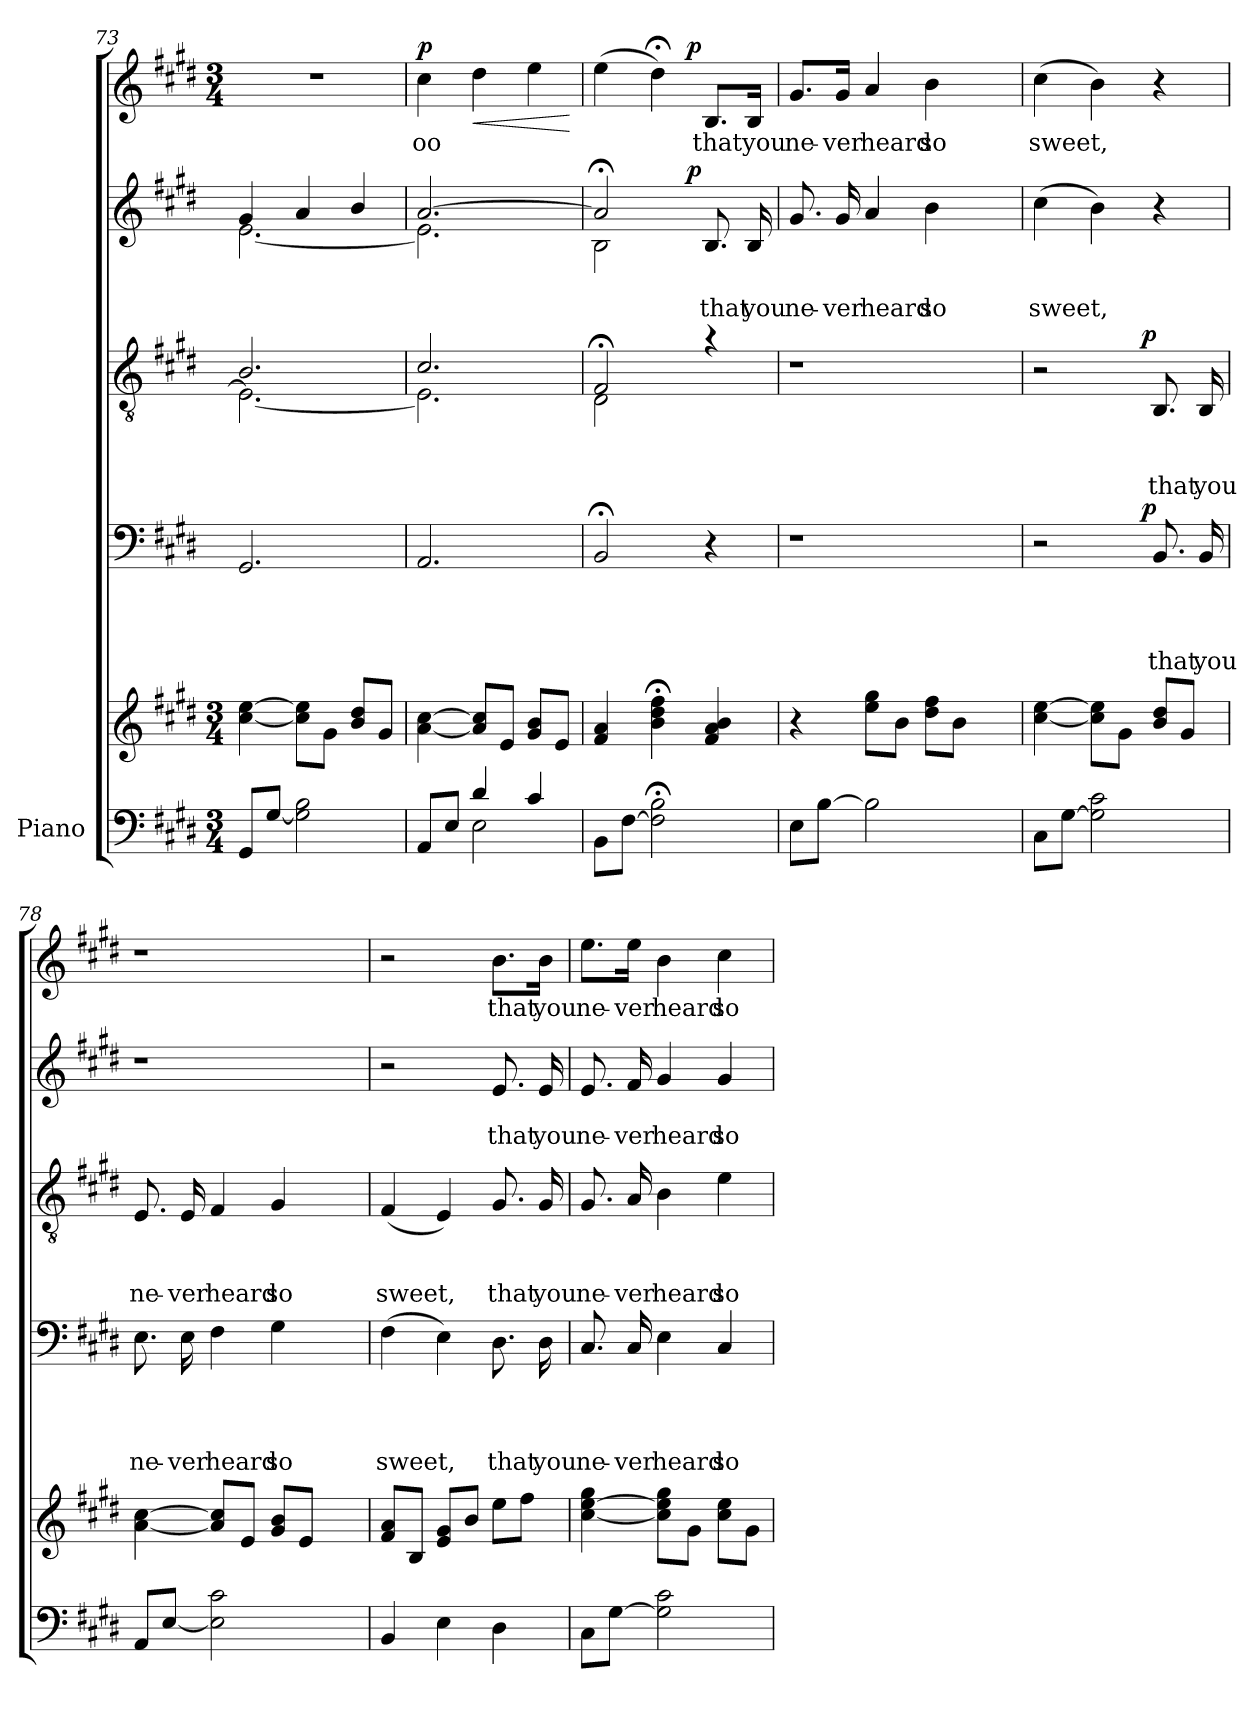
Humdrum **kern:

**kern	**kern	**kern	**text	**text	**text	**text	**dynam	**kern	**text	**text	**text	**dynam	**kern	**text	**text	**dynam	**kern	**text	**dynam
*part5	*part5	*part4	*part4	*part4	*part4	*part4	*part4	*part3	*part3	*part3	*part3	*part3	*part2	*part2	*part2	*part2	*part1	*part1	*part1
*staff6	*staff5	*staff4	*staff4	*staff4	*staff4	*staff4	*staff4	*staff3	*staff3	*staff3	*staff3	*staff3	*staff2	*staff2	*staff2	*staff2	*staff1	*staff1	*staff1
*I"Piano	*	*	*	*	*	*	*	*	*	*	*	*	*	*	*	*	*	*	*
*clefF4	*clefG2	*clefF4	*	*	*	*	*	*clefGv2	*	*	*	*	*clefG2	*	*	*	*clefG2	*	*
*k[f#c#g#d#]	*k[f#c#g#d#]	*k[f#c#g#d#]	*	*	*	*	*	*k[f#c#g#d#]	*	*	*	*	*k[f#c#g#d#]	*	*	*	*k[f#c#g#d#]	*	*
*E:	*E:	*E:	*	*	*	*	*	*E:	*	*	*	*	*E:	*	*	*	*E:	*	*
*M3/4	*M3/4	*	*	*	*	*	*	*	*	*	*	*	*	*	*	*	*M3/4	*	*
=73	=73	=73	=73	=73	=73	=73	=73	=73	=73	=73	=73	=73	=73	=73	=73	=73	=73	=73	=73
*	*	*	*	*	*	*	*	*^	*	*	*	*	*^	*	*	*	*	*	*
!	!	!	!	!	!	!	!	!	!	!	!	!	!	!	!	!	!	!	!LO:N:vis=1	!	!
8GG#/L	[<4cc#\ [>4ee\	2.GG#/	.	.	.	.	.	2.B/	2.E\_	.	.	.	.	4g#/	[<2.e\	.	.	.	2.r	.	.
[<8G#/J	.	.	.	.	.	.	.	.	.	.	.	.	.	.	.	.	.	.	.	.	.
2G#\] 2B\	8cc#\] 8ee\]L	.	.	.	.	.	.	.	.	.	.	.	.	4a/	.	.	.	.	.	.	.
.	8g#\J	.	.	.	.	.	.	.	.	.	.	.	.	.	.	.	.	.	.	.	.
.	8b/ 8dd#/L	.	.	.	.	.	.	.	.	.	.	.	.	4b/	.	.	.	.	.	.	.
.	8g#/J	.	.	.	.	.	.	.	.	.	.	.	.	.	.	.	.	.	.	.	.
=74	=74	=74	=74	=74	=74	=74	=74	=74	=74	=74	=74	=74	=74	=74	=74	=74	=74	=74	=74	=74	=74
*^	*	*	*	*	*	*	*	*	*	*	*	*	*	*	*	*	*	*	*	*	*
!	!	!	!	!	!	!	!	!	!	!	!	!	!	!	!	!	!	!	!	!	!LO:LY:b	!LO:DY:a
8AA/L	4ryy	[<4a\ [>4cc#\	2.AA/	.	.	.	.	.	2.c#/	2.E\]	.	.	.	.	[>2.a/	2.e\]	.	.	.	4cc#\	oo	p
8E/J	.	.	.	.	.	.	.	.	.	.	.	.	.	.	.	.	.	.	.	.	.	.
!	!	!	!	!	!	!	!	!	!	!	!	!	!	!	!	!	!	!	!	!	!	!LO:HP:b
4d#/	2E\	8a/] 8cc#/]L	.	.	.	.	.	.	.	.	.	.	.	.	.	.	.	.	.	4dd#\	.	<
.	.	8e/J	.	.	.	.	.	.	.	.	.	.	.	.	.	.	.	.	.	.	.	.
4c#/	.	8g#/ 8b/L	.	.	.	.	.	.	.	.	.	.	.	.	.	.	.	.	.	4ee\	.	.
.	.	8e/J	.	.	.	.	.	.	.	.	.	.	.	.	.	.	.	.	.	.	.	.
*	*	*	*	*	*	*	*	*	*v	*v	*	*	*	*	*	*	*	*	*	*	*	*
*v	*v	*	*	*	*	*	*	*	*	*	*	*	*	*v	*v	*	*	*	*	*	*
.	.	.	.	.	.	.	.	.	.	.	.	.	.	.	.	.	.	.	[
=75	=75	=75	=75	=75	=75	=75	=75	=75	=75	=75	=75	=75	=75	=75	=75	=75	=75	=75	=75
*	*	*	*	*	*	*	*	*^	*	*	*	*	*^	*	*	*	*^	*	*
*	*	*	*	*	*	*	*	*	*	*	*	*	*	*	*^	*	*	*	*	*	*	*
8BB\L	4f#/ 4a/	2BB;/	.	.	.	.	.	2F#;</	2D#\	.	.	.	.	2a;</]	2B\	4..ryy	.	.	.	(>4ee\	4..ryy	.	.
[>8F#\J	.	.	.	.	.	.	.	.	.	.	.	.	.	.	.	.	.	.	.	.	.	.	.
2F#\];< 2B\;<	4b\;< 4dd#\;< 4ff#\;<	.	.	.	.	.	.	.	.	.	.	.	.	.	.	.	.	.	.	4dd#;<\)	.	.	.
!	!	!	!	!	!	!	!	!	!	!	!	!	!	!	!	!	!	!	!LO:DY:a	!	!	!	!LO:DY:a
.	.	.	.	.	.	.	.	.	.	.	.	.	.	.	.	4ryy	.	.	p	.	4ryy	.	p
!	!	!	!	!	!	!	!	!	!	!	!	!	!	!	!	!	!	!LO:LY:b	!	!	!	!LO:LY:b	!
.	4f#/ 4a/ 4b/	4r	.	.	.	.	.	4ra	4ryy	.	.	.	.	8.B/	4ryy	.	.	that	.	8.B/L	.	that	.
!	!	!	!	!	!	!	!	!	!	!	!	!	!	!	!	!	!	!LO:LY:b	!	!	!	!LO:LY:b	!
.	.	.	.	.	.	.	.	.	.	.	.	.	.	16B/	.	16ryy	.	you	.	16B/Jk	16ryy	you	.
*	*	*	*	*	*	*	*	*v	*v	*	*	*	*	*	*	*	*	*	*	*	*	*	*
!!LO:PB:g=z
=76	=76	=76	=76	=76	=76	=76	=76	=76	=76	=76	=76	=76	=76	=76	=76	=76	=76	=76	=76	=76	=76	=76
!	!	!LO:N:vis=1	!	!	!	!	!	!LO:N:vis=1	!	!	!	!	!	!	!	!	!LO:LY:b	!	!	!	!LO:LY:b	!
*	*	*	*	*	*	*	*	*	*	*	*	*	*v	*v	*v	*	*	*	*	*	*	*
*	*	*	*	*	*	*	*	*	*	*	*	*	*	*	*	*	*v	*v	*	*
8E\L	4r	1r	.	.	.	.	.	1r	.	.	.	.	8.g#/	.	ne-	.	8.g#/L	ne-	.
[>8B\J	.	.	.	.	.	.	.	.	.	.	.	.	.	.	.	.	.	.	.
!	!	!	!	!	!	!	!	!	!	!	!	!	!	!	!LO:LY:b	!	!	!LO:LY:b	!
.	.	.	.	.	.	.	.	.	.	.	.	.	16g#/	.	-ver	.	16g#/Jk	-ver	.
!	!	!	!	!	!	!	!	!	!	!	!	!	!	!	!LO:LY:b	!	!	!LO:LY:b	!
2B\]	8ee\ 8gg#\L	.	.	.	.	.	.	.	.	.	.	.	4a/	.	heard	.	4a/	heard	.
.	8b\J	.	.	.	.	.	.	.	.	.	.	.	.	.	.	.	.	.	.
!	!	!	!	!	!	!	!	!	!	!	!	!	!	!	!LO:LY:b	!	!	!LO:LY:b	!
.	8dd#\ 8ff#\L	.	.	.	.	.	.	.	.	.	.	.	4b\	.	so	.	4b\	so	.
.	8b\J	.	.	.	.	.	.	.	.	.	.	.	.	.	.	.	.	.	.
4ryy	4ryy	.	.	.	.	.	.	.	.	.	.	.	4ryy	.	.	.	4ryy	.	.
=77	=77	=77	=77	=77	=77	=77	=77	=77	=77	=77	=77	=77	=77	=77	=77	=77	=77	=77	=77
!	!	!	!	!	!	!	!	!	!	!	!	!	!	!	!LO:LY:b	!	!	!LO:LY:b	!
*	*	*^	*	*	*	*	*	*^	*	*	*	*	*	*	*	*	*	*	*
8C#\L	[<4cc#\ [>4ee\	2r	4...ryy	.	.	.	.	.	2r	4...ryy	.	.	.	.	(>4cc#\	.	sweet,	.	(>4cc#\	sweet,	.
[>8G#\J	.	.	.	.	.	.	.	.	.	.	.	.	.	.	.	.	.	.	.	.	.
2G#\] 2c#\	8cc#\] 8ee\]L	.	.	.	.	.	.	.	.	.	.	.	.	.	4b\)	.	.	.	4b\)	.	.
.	8g#\J	.	.	.	.	.	.	.	.	.	.	.	.	.	.	.	.	.	.	.	.
!	!	!	!	!	!	!	!	!LO:DY:a	!	!	!	!	!	!LO:DY:a	!	!	!	!	!	!	!
.	.	.	4ryy	.	.	.	.	p	.	4ryy	.	.	.	p	.	.	.	.	.	.	.
!	!	!	!	!	!	!	!LO:LY:b	!	!	!	!	!	!LO:LY:b	!	!	!	!	!	!	!	!
.	8b/ 8dd#/L	8.BB/	.	.	.	.	that	.	8.BB/	.	.	.	that	.	4r	.	.	.	4r	.	.
.	8g#/J	.	.	.	.	.	.	.	.	.	.	.	.	.	.	.	.	.	.	.	.
!	!	!	!	!	!	!	!LO:LY:b	!	!	!	!	!	!LO:LY:b	!	!	!	!	!	!	!	!
.	.	16BB/	.	.	.	.	you	.	16BB/	.	.	.	you	.	.	.	.	.	.	.	.
.	.	.	32ryy	.	.	.	.	.	.	32ryy	.	.	.	.	.	.	.	.	.	.	.
=78	=78	=78	=78	=78	=78	=78	=78	=78	=78	=78	=78	=78	=78	=78	=78	=78	=78	=78	=78	=78	=78
!	!	!	!	!	!	!	!LO:LY:b	!	!	!	!	!	!LO:LY:b	!	!LO:N:vis=1	!	!	!	!LO:N:vis=1	!	!
*	*	*v	*v	*	*	*	*	*	*	*	*	*	*	*	*	*	*	*	*	*	*
*	*	*	*	*	*	*	*	*v	*v	*	*	*	*	*	*	*	*	*	*	*
8AA/L	[<4a\ [>4cc#\	8.E\	.	.	.	ne-	.	8.E/	.	.	ne-	.	1r	.	.	.	2.r	.	.
[<8E/J	.	.	.	.	.	.	.	.	.	.	.	.	.	.	.	.	.	.	.
!	!	!	!	!	!	!LO:LY:b	!	!	!	!	!LO:LY:b	!	!	!	!	!	!	!	!
.	.	16E\	.	.	.	-ver	.	16E/	.	.	-ver	.	.	.	.	.	.	.	.
!	!	!	!	!	!	!LO:LY:b	!	!	!	!	!LO:LY:b	!	!	!	!	!	!	!	!
2E\] 2c#\	8a/] 8cc#/]L	4F#\	.	.	.	heard	.	4F#/	.	.	heard	.	.	.	.	.	.	.	.
.	8e/J	.	.	.	.	.	.	.	.	.	.	.	.	.	.	.	.	.	.
!	!	!	!	!	!	!LO:LY:b	!	!	!	!	!LO:LY:b	!	!	!	!	!	!	!	!
.	8g#/ 8b/L	4G#\	.	.	.	so	.	4G#/	.	.	so	.	.	.	.	.	.	.	.
.	8e/J	.	.	.	.	.	.	.	.	.	.	.	.	.	.	.	.	.	.
4ryy	4ryy	4ryy	.	.	.	.	.	4ryy	.	.	.	.	.	.	.	.	4ryy	.	.
=79	=79	=79	=79	=79	=79	=79	=79	=79	=79	=79	=79	=79	=79	=79	=79	=79	=79	=79	=79
!	!	!	!	!	!	!LO:LY:b	!	!	!	!	!LO:LY:b	!	!	!	!	!	!	!	!
4BB/	8f#/ 8a/L	(>4F#\	.	.	.	sweet,	.	(<4F#/	.	.	sweet,	.	2r	.	.	.	2r	.	.
.	8B/J	.	.	.	.	.	.	.	.	.	.	.	.	.	.	.	.	.	.
4E\	8e/ 8g#/L	4E\)	.	.	.	.	.	4E/)	.	.	.	.	.	.	.	.	.	.	.
.	8b/J	.	.	.	.	.	.	.	.	.	.	.	.	.	.	.	.	.	.
!	!	!	!	!	!	!LO:LY:b	!	!	!	!	!LO:LY:b	!	!	!	!LO:LY:b	!	!	!LO:LY:b	!
4D#\	8ee\L	8.D#\	.	.	.	that	.	8.G#/	.	.	that	.	8.e/	.	that	.	8.b\L	that	.
.	8ff#\J	.	.	.	.	.	.	.	.	.	.	.	.	.	.	.	.	.	.
!	!	!	!	!	!	!LO:LY:b	!	!	!	!	!LO:LY:b	!	!	!	!LO:LY:b	!	!	!LO:LY:b	!
.	.	16D#\	.	.	.	you	.	16G#/	.	.	you	.	16e/	.	you	.	16b\Jk	you	.
=80	=80	=80	=80	=80	=80	=80	=80	=80	=80	=80	=80	=80	=80	=80	=80	=80	=80	=80	=80
!	!	!	!	!	!	!LO:LY:b	!	!	!	!	!LO:LY:b	!	!	!	!LO:LY:b	!	!	!LO:LY:b	!
8C#\L	[<4cc#\ [>4ee\ 4gg#\	8.C#/	.	.	.	ne-	.	8.G#/	.	.	ne-	.	8.e/	.	ne-	.	8.ee\L	ne-	.
[>8G#\J	.	.	.	.	.	.	.	.	.	.	.	.	.	.	.	.	.	.	.
!	!	!	!	!	!	!LO:LY:b	!	!	!	!	!LO:LY:b	!	!	!	!LO:LY:b	!	!	!LO:LY:b	!
.	.	16C#/	.	.	.	-ver	.	16A/	.	.	-ver	.	16f#/	.	-ver	.	16ee\Jk	-ver	.
!	!	!	!	!	!	!LO:LY:b	!	!	!	!	!LO:LY:b	!	!	!	!LO:LY:b	!	!	!LO:LY:b	!
2G#\] 2c#\	8cc#\] 8ee\] 8gg#\L	4E\	.	.	.	heard	.	4B\	.	.	heard	.	4g#/	.	heard	.	4b\	heard	.
.	8g#\J	.	.	.	.	.	.	.	.	.	.	.	.	.	.	.	.	.	.
!	!	!	!	!	!	!LO:LY:b	!	!	!	!	!LO:LY:b	!	!	!	!LO:LY:b	!	!	!LO:LY:b	!
.	8cc#\ 8ee\L	4C#/	.	.	.	so	.	4e\	.	.	so	.	4g#/	.	so	.	4cc#\	so	.
.	8g#\J	.	.	.	.	.	.	.	.	.	.	.	.	.	.	.	.	.	.
=	=	=	=	=	=	=	=	=	=	=	=	=	=	=	=	=	=	=	=
*-	*-	*-	*-	*-	*-	*-	*-	*-	*-	*-	*-	*-	*-	*-	*-	*-	*-	*-	*-
